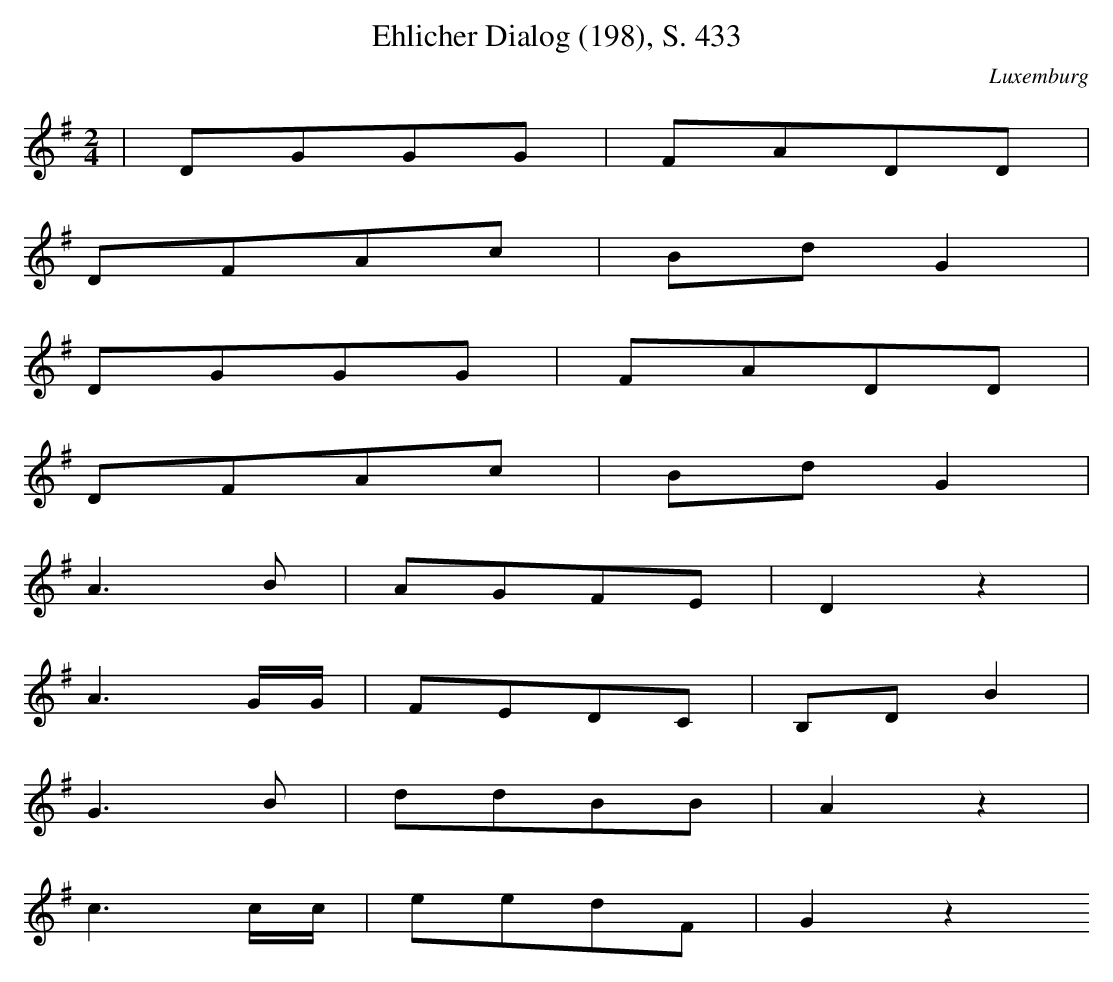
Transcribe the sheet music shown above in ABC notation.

X:1
T: Ehlicher Dialog (198), S. 433
O: Luxemburg
M: 2/4
L: 1/16
K: G
 | D2G2G2G2 | F2A2D2D2 |
D2F2A2c2 | B2d2G4 |
D2G2G2G2 | F2A2D2D2 |
D2F2A2c2 | B2d2G4 |
A6B2 | A2G2F2E2 | D4z4 |
A6GG | F2E2D2C2 | B,2D2B4 |
G6B2 | d2d2B2B2 | A4z4 |
c6cc | e2e2d2F2 | G4z4
